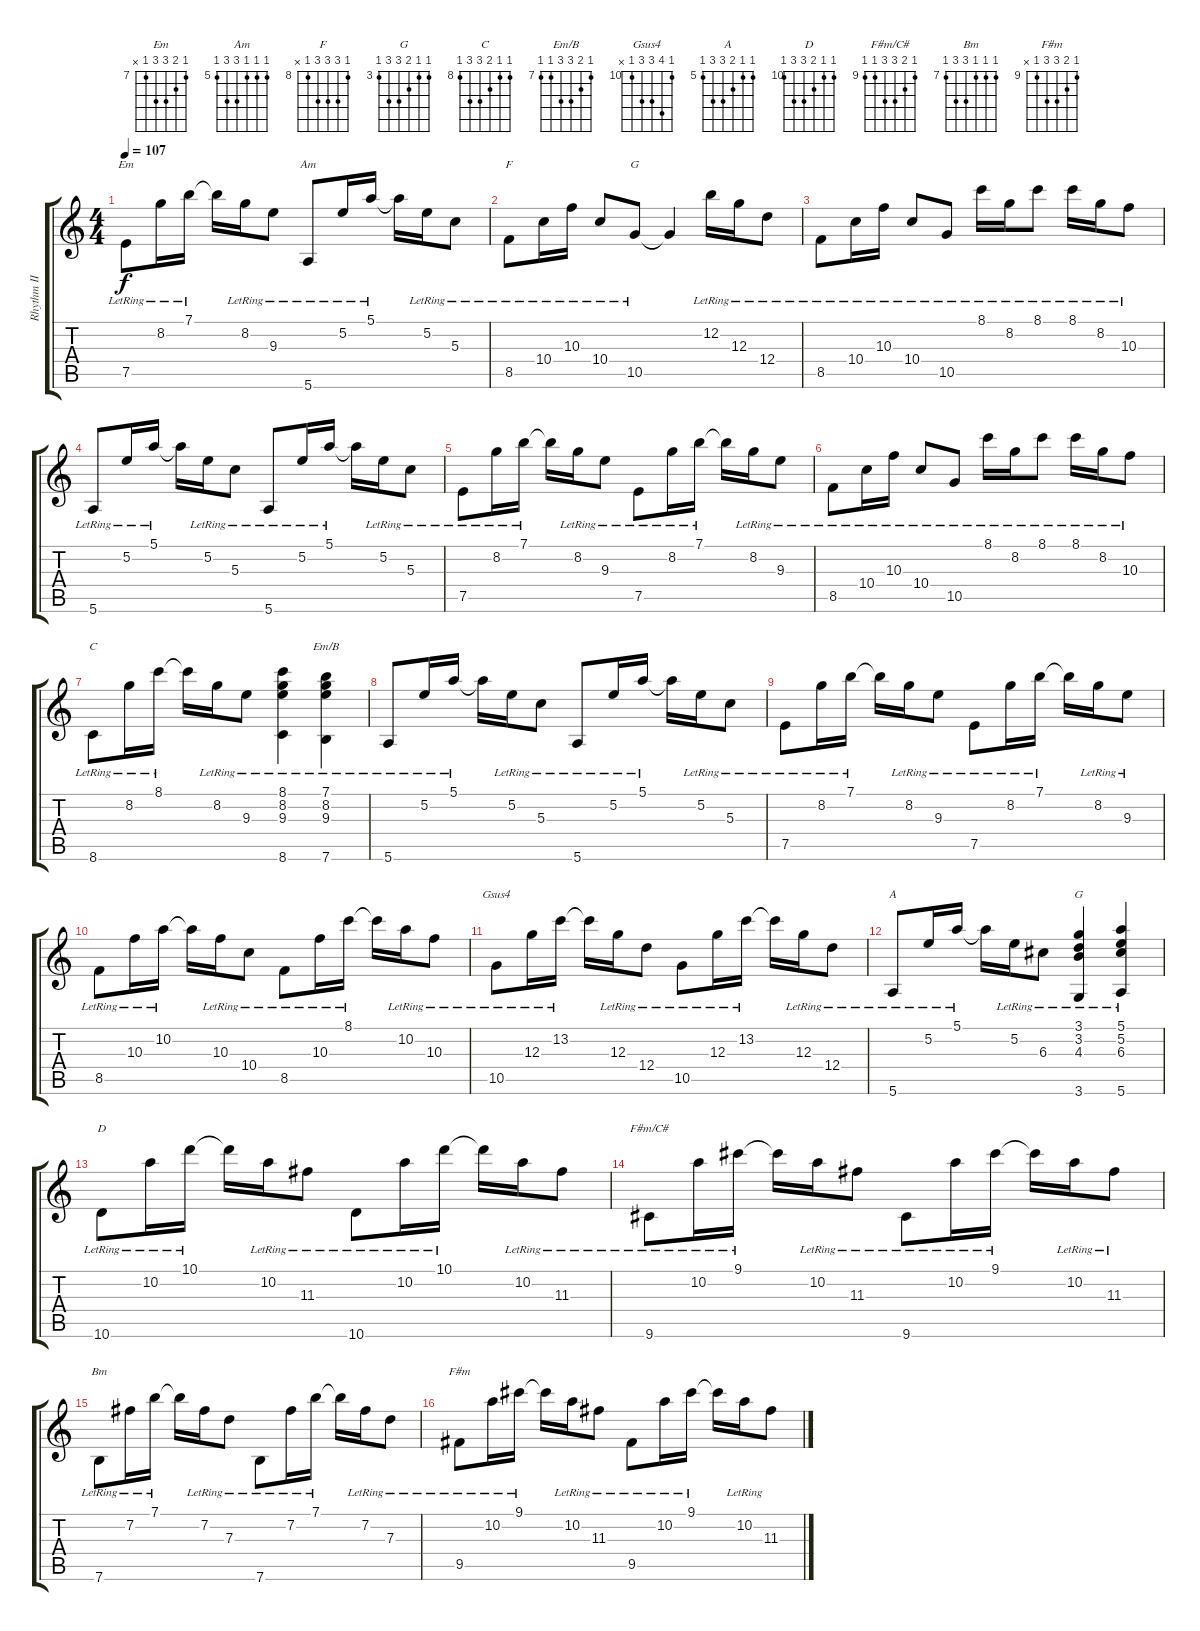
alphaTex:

\track ("Rhythm II" "Rhythm II") {instrument acousticguitarsteel}
\staff {score tabs}
\tuning (E4 B3 G3 D3 A2 E2) {hide}
\chord ("Em" 7 8 9 9 7 x) {firstfret 7}
\chord ("Am" 5 5 5 7 7 5) {firstfret 5}
\chord ("F" 8 10 10 10 8 x) {firstfret 8}
\chord ("G" 10 12 12 12 10 x) {firstfret 10}
\chord ("C" 8 8 9 10 10 8) {firstfret 8}
\chord ("Em/B" 7 8 9 9 7 7) {firstfret 7}
\chord ("Gsus4" 10 13 12 12 10 x) {firstfret 10}
\chord ("A" 5 5 6 7 7 5) {firstfret 5}
\chord ("G" 3 3 4 5 5 3) {firstfret 3}
\chord ("D" 10 10 11 12 12 10) {firstfret 10}
\chord ("F#m/C#" 9 10 11 11 9 9) {firstfret 9}
\chord ("Bm" 7 7 7 9 9 7) {firstfret 7}
\chord ("F#m" 9 10 11 11 9 x) {firstfret 9}
\ts (4 4)
\tempo 107
\clef g2
\ks c
7.5{lr}.8{ch "Em" dy f} 8.2{lr}.16 7.1{lr}.16 7.1{t}.16 8.2{lr}.16 9.3{lr}.8 5.6{lr}.8{ch "Am"} 5.2{lr}.16 5.1{lr}.16 5.1{t}.16 5.2{lr}.16 5.3{lr}.8 |
8.5{lr}.8{ch "F"} 10.4{lr}.16 10.3{lr}.16 10.4{lr}.8 10.5{lr}.8{ch "G"} 10.5{t}.4 12.2{lr}.16 12.3{lr}.16 12.4{lr}.8 |
8.5{lr}.8 10.4{lr}.16 10.3{lr}.16 10.4{lr}.8 10.5{lr}.8 8.1{lr}.16 8.2{lr}.16 8.1{lr}.8 8.1{lr}.16 8.2{lr}.16 10.3{lr}.8 |
5.6{lr}.8 5.2{lr}.16 5.1{lr}.16 5.1{t}.16 5.2{lr}.16 5.3{lr}.8 5.6{lr}.8 5.2{lr}.16 5.1{lr}.16 5.1{t}.16 5.2{lr}.16 5.3{lr}.8 |
7.5{lr}.8 8.2{lr}.16 7.1{lr}.16 7.1{t}.16 8.2{lr}.16 9.3{lr}.8 7.5{lr}.8 8.2{lr}.16 7.1{lr}.16 7.1{t}.16 8.2{lr}.16 9.3{lr}.8 |
8.5{lr}.8 10.4{lr}.16 10.3{lr}.16 10.4{lr}.8 10.5{lr}.8 8.1{lr}.16 8.2{lr}.16 8.1{lr}.8 8.1{lr}.16 8.2{lr}.16 10.3{lr}.8 |
8.6{lr}.8{ch "C"} 8.2{lr}.16 8.1{lr}.16 8.1{t}.16 8.2{lr}.16 9.3{lr}.8 (8.1{lr} 8.2{lr} 9.3{lr} 8.6{lr}).4 (7.1{lr} 8.2{lr} 9.3{lr} 7.6{lr}).4{ch "Em/B"} |
5.6{lr}.8 5.2{lr}.16 5.1{lr}.16 5.1{t}.16 5.2{lr}.16 5.3{lr}.8 5.6{lr}.8 5.2{lr}.16 5.1{lr}.16 5.1{t}.16 5.2{lr}.16 5.3{lr}.8 |
7.5{lr}.8 8.2{lr}.16 7.1{lr}.16 7.1{t}.16 8.2{lr}.16 9.3{lr}.8 7.5{lr}.8 8.2{lr}.16 7.1{lr}.16 7.1{t}.16 8.2{lr}.16 9.3{lr}.8 |
8.5{lr}.8 10.3{lr}.16 10.2{lr}.16 10.2{t}.16 10.3{lr}.16 10.4{lr}.8 8.5{lr}.8 10.3{lr}.16 8.1{lr}.16 8.1{t}.16 10.2{lr}.16 10.3{lr}.8 |
10.5{lr}.8{ch "Gsus4"} 12.3{lr}.16 13.2{lr}.16 13.2{t}.16 12.3{lr}.16 12.4{lr}.8 10.5{lr}.8 12.3{lr}.16 13.2{lr}.16 13.2{t}.16 12.3{lr}.16 12.4{lr}.8 |
5.6{lr}.8{ch "A"} 5.2{lr}.16 5.1{lr}.16 5.1{t}.16 5.2{lr}.16 6.3{lr}.8 (3.1{lr} 3.2{lr} 4.3{lr} 3.6{lr}).4{ch "G"} (5.1{lr} 5.2{lr} 6.3{lr} 5.6{lr}).4 |
10.6{lr}.8{ch "D"} 10.2{lr}.16 10.1{lr}.16 10.1{t}.16 10.2{lr}.16 11.3{lr}.8 10.6{lr}.8 10.2{lr}.16 10.1{lr}.16 10.1{t}.16 10.2{lr}.16 11.3{lr}.8 |
9.6{lr}.8{ch "F#m/C#"} 10.2{lr}.16 9.1{lr}.16 9.1{t}.16 10.2{lr}.16 11.3{lr}.8 9.6{lr}.8 10.2{lr}.16 9.1{lr}.16 9.1{t}.16 10.2{lr}.16 11.3{lr}.8 |
7.6{lr}.8{ch "Bm"} 7.2{lr}.16 7.1{lr}.16 7.1{t}.16 7.2{lr}.16 7.3{lr}.8 7.6{lr}.8 7.2{lr}.16 7.1{lr}.16 7.1{t}.16 7.2{lr}.16 7.3{lr}.8 |
9.5{lr}.8{ch "F#m"} 10.2{lr}.16 9.1{lr}.16 9.1{t}.16 10.2{lr}.16 11.3{lr}.8 9.5{lr}.8 10.2{lr}.16 9.1{lr}.16 9.1{t}.16 10.2{lr}.16 11.3{lr}.8
